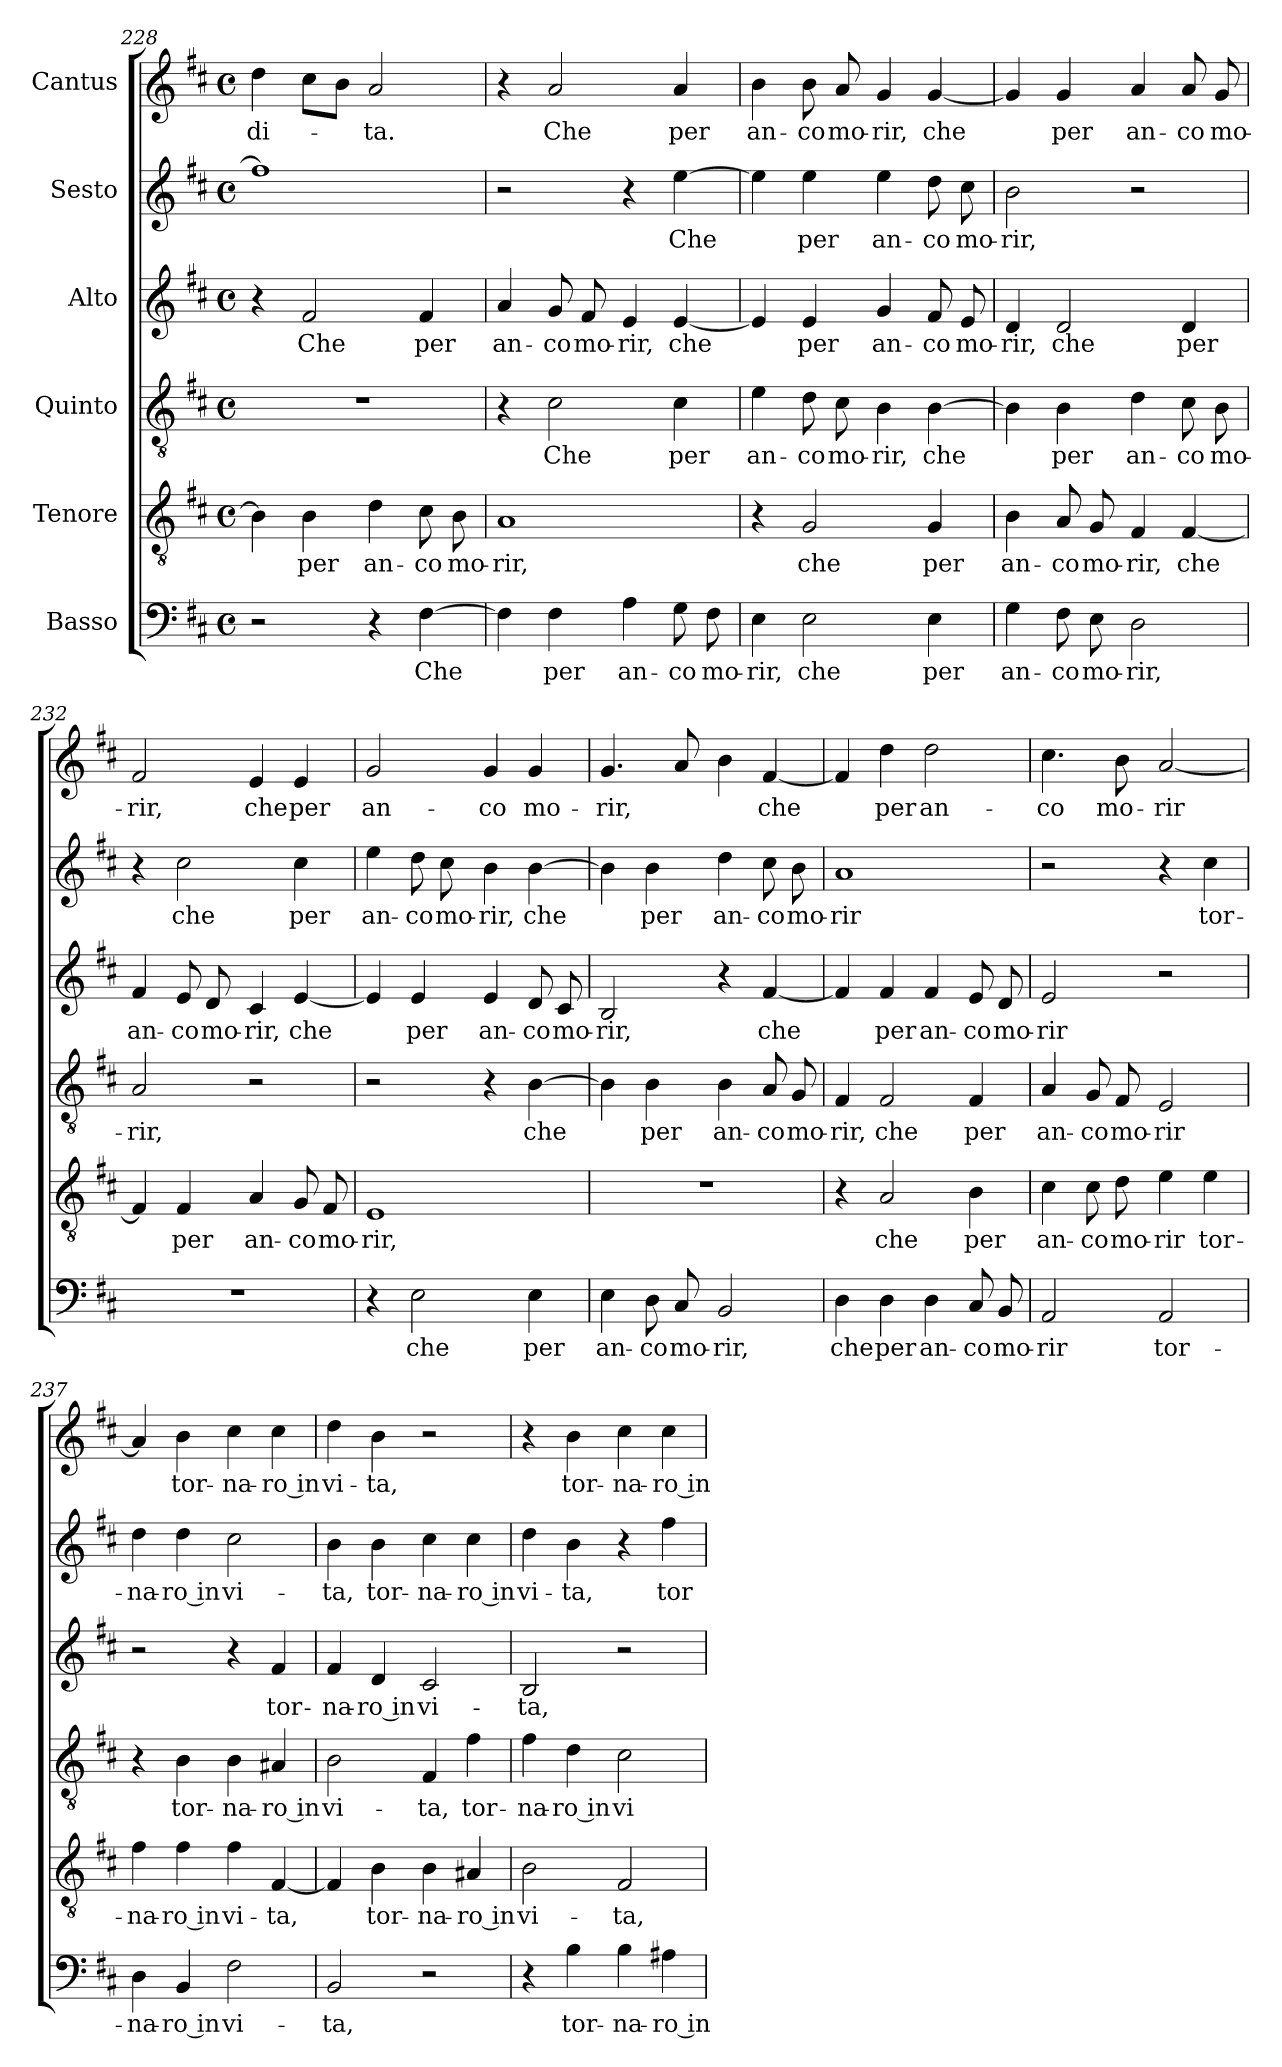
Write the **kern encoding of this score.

**kern	**text	**kern	**text	**kern	**text	**kern	**text	**kern	**text	**kern	**text
*part6	*part6	*part5	*part5	*part4	*part4	*part3	*part3	*part2	*part2	*part1	*part1
*staff6	*staff6	*staff5	*staff5	*staff4	*staff4	*staff3	*staff3	*staff2	*staff2	*staff1	*staff1
*I"Basso	*	*I"Tenore	*	*I"Quinto	*	*I"Alto	*	*I"Sesto	*	*I"Cantus	*
*clefF4	*	*clefGv2	*	*clefGv2	*	*clefG2	*	*clefG2	*	*clefG2	*
*k[f#c#]	*	*k[f#c#]	*	*k[f#c#]	*	*k[f#c#]	*	*k[f#c#]	*	*k[f#c#]	*
*D:	*	*D:	*	*D:	*	*D:	*	*D:	*	*D:	*
*M4/4	*	*M4/4	*	*M4/4	*	*M4/4	*	*M4/4	*	*M4/4	*
*met(c)	*	*met(c)	*	*met(c)	*	*met(c)	*	*met(c)	*	*met(c)	*
=228	=228	=228	=228	=228	=228	=228	=228	=228	=228	=228	=228
!	!	!	!	!	!	!	!	!	!	!	!LO:LY:b
2r	.	4B\]	.	1r	.	4r	.	1ff#]	.	4dd\	-di-
!	!	!	!LO:LY:b	!	!	!	!LO:LY:b	!	!	!	!
.	.	4B\	per	.	.	2f#/	Che	.	.	8cc#\L	.
.	.	.	.	.	.	.	.	.	.	8b\J	.
!	!	!	!LO:LY:b	!	!	!	!	!	!	!	!LO:LY:b
4r	.	4d\	an-	.	.	.	.	.	.	2a/	-ta.
!	!LO:LY:b	!	!LO:LY:b	!	!	!	!LO:LY:b	!	!	!	!
[4F#\	Che	8c#\	-co	.	.	4f#/	per	.	.	.	.
!	!	!	!LO:LY:b	!	!	!	!	!	!	!	!
.	.	8B\	mo-	.	.	.	.	.	.	.	.
!!LO:PB:g=z
=229	=229	=229	=229	=229	=229	=229	=229	=229	=229	=229	=229
!	!	!	!LO:LY:b	!	!	!	!LO:LY:b	!	!	!	!
4F#\]	.	1A	-rir,	4r	.	4a/	an-	2r	.	4r	.
!	!LO:LY:b	!	!	!	!LO:LY:b	!	!LO:LY:b	!	!	!	!LO:LY:b
4F#\	per	.	.	2c#\	Che	8g/	-co	.	.	2a/	Che
!	!	!	!	!	!	!	!LO:LY:b	!	!	!	!
.	.	.	.	.	.	8f#/	mo-	.	.	.	.
!	!LO:LY:b	!	!	!	!	!	!LO:LY:b	!	!	!	!
4A\	an-	.	.	.	.	4e/	-rir,	4r	.	.	.
!	!LO:LY:b	!	!	!	!LO:LY:b	!	!LO:LY:b	!	!LO:LY:b	!	!LO:LY:b
8G\	-co	.	.	4c#\	per	[4e/	che	[4ee\	Che	4a/	per
!	!LO:LY:b	!	!	!	!	!	!	!	!	!	!
8F#\	mo-	.	.	.	.	.	.	.	.	.	.
=230	=230	=230	=230	=230	=230	=230	=230	=230	=230	=230	=230
!	!LO:LY:b	!	!	!	!LO:LY:b	!	!	!	!	!	!LO:LY:b
4E\	-rir,	4r	.	4e\	an-	4e/]	.	4ee\]	.	4b\	an-
!	!LO:LY:b	!	!LO:LY:b	!	!LO:LY:b	!	!LO:LY:b	!	!LO:LY:b	!	!LO:LY:b
2E\	che	2G/	che	8d\	-co	4e/	per	4ee\	per	8b\	-co
!	!	!	!	!	!LO:LY:b	!	!	!	!	!	!LO:LY:b
.	.	.	.	8c#\	mo-	.	.	.	.	8a/	mo-
!	!	!	!	!	!LO:LY:b	!	!LO:LY:b	!	!LO:LY:b	!	!LO:LY:b
.	.	.	.	4B\	-rir,	4g/	an-	4ee\	an-	4g/	-rir,
!	!LO:LY:b	!	!LO:LY:b	!	!LO:LY:b	!	!LO:LY:b	!	!LO:LY:b	!	!LO:LY:b
4E\	per	4G/	per	[4B\	che	8f#/	-co	8dd\	-co	[4g/	che
!	!	!	!	!	!	!	!LO:LY:b	!	!LO:LY:b	!	!
.	.	.	.	.	.	8e/	mo-	8cc#\	mo-	.	.
=231	=231	=231	=231	=231	=231	=231	=231	=231	=231	=231	=231
!	!LO:LY:b	!	!LO:LY:b	!	!	!	!LO:LY:b	!	!LO:LY:b	!	!
4G\	an-	4B\	an-	4B\]	.	4d/	-rir,	2b\	-rir,	4g/]	.
!	!LO:LY:b	!	!LO:LY:b	!	!LO:LY:b	!	!LO:LY:b	!	!	!	!LO:LY:b
8F#\	-co	8A/	-co	4B\	per	2d/	che	.	.	4g/	per
!	!LO:LY:b	!	!LO:LY:b	!	!	!	!	!	!	!	!
8E\	mo-	8G/	mo-	.	.	.	.	.	.	.	.
!	!LO:LY:b	!	!LO:LY:b	!	!LO:LY:b	!	!	!	!	!	!LO:LY:b
2D\	-rir,	4F#/	-rir,	4d\	an-	.	.	2r	.	4a/	an-
!	!	!	!LO:LY:b	!	!LO:LY:b	!	!LO:LY:b	!	!	!	!LO:LY:b
.	.	[4F#/	che	8c#\	-co	4d/	per	.	.	8a/	-co
!	!	!	!	!	!LO:LY:b	!	!	!	!	!	!LO:LY:b
.	.	.	.	8B\	mo-	.	.	.	.	8g/	mo-
=232	=232	=232	=232	=232	=232	=232	=232	=232	=232	=232	=232
!	!	!	!	!	!LO:LY:b	!	!LO:LY:b	!	!	!	!LO:LY:b
1r	.	4F#/]	.	2A/	-rir,	4f#/	an-	4r	.	2f#/	-rir,
!	!	!	!LO:LY:b	!	!	!	!LO:LY:b	!	!LO:LY:b	!	!
.	.	4F#/	per	.	.	8e/	-co	2cc#\	che	.	.
!	!	!	!	!	!	!	!LO:LY:b	!	!	!	!
.	.	.	.	.	.	8d/	mo-	.	.	.	.
!	!	!	!LO:LY:b	!	!	!	!LO:LY:b	!	!	!	!LO:LY:b
.	.	4A/	an-	2r	.	4c#/	-rir,	.	.	4e/	che
!	!	!	!LO:LY:b	!	!	!	!LO:LY:b	!	!LO:LY:b	!	!LO:LY:b
.	.	8G/	-co	.	.	[4e/	che	4cc#\	per	4e/	per
!	!	!	!LO:LY:b	!	!	!	!	!	!	!	!
.	.	8F#/	mo-	.	.	.	.	.	.	.	.
=233	=233	=233	=233	=233	=233	=233	=233	=233	=233	=233	=233
!	!	!	!LO:LY:b	!	!	!	!	!	!LO:LY:b	!	!LO:LY:b
4r	.	1E	-rir,	2r	.	4e/]	.	4ee\	an-	2g/	an-
!	!LO:LY:b	!	!	!	!	!	!LO:LY:b	!	!LO:LY:b	!	!
2E\	che	.	.	.	.	4e/	per	8dd\	-co	.	.
!	!	!	!	!	!	!	!	!	!LO:LY:b	!	!
.	.	.	.	.	.	.	.	8cc#\	mo-	.	.
!	!	!	!	!	!	!	!LO:LY:b	!	!LO:LY:b	!	!LO:LY:b
.	.	.	.	4r	.	4e/	an-	4b\	-rir,	4g/	-co
!	!LO:LY:b	!	!	!	!LO:LY:b	!	!LO:LY:b	!	!LO:LY:b	!	!LO:LY:b
4E\	per	.	.	[4B\	che	8d/	-co	[4b\	che	4g/	mo-
!	!	!	!	!	!	!	!LO:LY:b	!	!	!	!
.	.	.	.	.	.	8c#/	mo-	.	.	.	.
!!LO:LB:g=z
=234	=234	=234	=234	=234	=234	=234	=234	=234	=234	=234	=234
!	!LO:LY:b	!	!	!	!	!	!LO:LY:b	!	!	!	!LO:LY:b
4E\	an-	1r	.	4B\]	.	2B/	-rir,	4b\]	.	4.g/	-rir,
!	!LO:LY:b	!	!	!	!LO:LY:b	!	!	!	!LO:LY:b	!	!
8D\	-co	.	.	4B\	per	.	.	4b\	per	.	.
!	!LO:LY:b	!	!	!	!	!	!	!	!	!	!
8C#/	mo-	.	.	.	.	.	.	.	.	8a/	.
!	!LO:LY:b	!	!	!	!LO:LY:b	!	!	!	!LO:LY:b	!	!
2BB/	-rir,	.	.	4B\	an-	4r	.	4dd\	an-	4b\	.
!	!	!	!	!	!LO:LY:b	!	!LO:LY:b	!	!LO:LY:b	!	!LO:LY:b
.	.	.	.	8A/	-co	[4f#/	che	8cc#\	-co	[4f#/	che
!	!	!	!	!	!LO:LY:b	!	!	!	!LO:LY:b	!	!
.	.	.	.	8G/	mo-	.	.	8b\	mo-	.	.
=235	=235	=235	=235	=235	=235	=235	=235	=235	=235	=235	=235
!	!LO:LY:b	!	!	!	!LO:LY:b	!	!	!	!LO:LY:b	!	!
4D\	che	4r	.	4F#/	-rir,	4f#/]	.	1a	-rir	4f#/]	.
!	!LO:LY:b	!	!LO:LY:b	!	!LO:LY:b	!	!LO:LY:b	!	!	!	!LO:LY:b
4D\	per	2A/	che	2F#/	che	4f#/	per	.	.	4dd\	per
!	!LO:LY:b	!	!	!	!	!	!LO:LY:b	!	!	!	!LO:LY:b
4D\	an-	.	.	.	.	4f#/	an-	.	.	2dd\	an-
!	!LO:LY:b	!	!LO:LY:b	!	!LO:LY:b	!	!LO:LY:b	!	!	!	!
8C#/	-co	4B\	per	4F#/	per	8e/	-co	.	.	.	.
!	!LO:LY:b	!	!	!	!	!	!LO:LY:b	!	!	!	!
8BB/	mo-	.	.	.	.	8d/	mo-	.	.	.	.
=236	=236	=236	=236	=236	=236	=236	=236	=236	=236	=236	=236
!	!LO:LY:b	!	!LO:LY:b	!	!LO:LY:b	!	!LO:LY:b	!	!	!	!LO:LY:b
2AA/	-rir	4c#\	an-	4A/	an-	2e/	-rir	2r	.	4.cc#\	-co
!	!	!	!LO:LY:b	!	!LO:LY:b	!	!	!	!	!	!
.	.	8c#\	-co	8G/	-co	.	.	.	.	.	.
!	!	!	!LO:LY:b	!	!LO:LY:b	!	!	!	!	!	!LO:LY:b
.	.	8d\	mo-	8F#/	mo-	.	.	.	.	8b\	mo-
!	!LO:LY:b	!	!LO:LY:b	!	!LO:LY:b	!	!	!	!	!	!LO:LY:b
2AA/	tor-	4e\	-rir	2E/	-rir	2r	.	4r	.	[2a/	-rir
!	!	!	!LO:LY:b	!	!	!	!	!	!LO:LY:b	!	!
.	.	4e\	tor-	.	.	.	.	4cc#\	tor-	.	.
=237	=237	=237	=237	=237	=237	=237	=237	=237	=237	=237	=237
!	!LO:LY:b	!	!LO:LY:b	!	!	!	!	!	!LO:LY:b	!	!
4D\	-na-	4f#\	-na-	4r	.	2r	.	4dd\	-na-	4a/]	.
!	!LO:LY:b	!	!LO:LY:b	!	!LO:LY:b	!	!	!	!LO:LY:b	!	!LO:LY:b
4BB/	-ro in	4f#\	-ro in	4B\	tor-	.	.	4dd\	-ro in	4b\	tor-
!	!LO:LY:b	!	!LO:LY:b	!	!LO:LY:b	!	!	!	!LO:LY:b	!	!LO:LY:b
2F#\	vi-	4f#\	vi-	4B\	-na-	4r	.	2cc#\	vi-	4cc#\	-na-
!	!	!	!LO:LY:b	!	!LO:LY:b	!	!LO:LY:b	!	!	!	!LO:LY:b
.	.	[4F#/	-ta,	4A#X/	-ro in	4f#/	tor-	.	.	4cc#\	-ro in
=238	=238	=238	=238	=238	=238	=238	=238	=238	=238	=238	=238
!	!LO:LY:b	!	!	!	!LO:LY:b	!	!LO:LY:b	!	!LO:LY:b	!	!LO:LY:b
2BB/	-ta,	4F#/]	.	2B\	vi-	4f#/	-na-	4b\	-ta,	4dd\	vi-
!	!	!	!LO:LY:b	!	!	!	!LO:LY:b	!	!LO:LY:b	!	!LO:LY:b
.	.	4B\	tor-	.	.	4d/	-ro in	4b\	tor-	4b\	-ta,
!	!	!	!LO:LY:b	!	!LO:LY:b	!	!LO:LY:b	!	!LO:LY:b	!	!
2r	.	4B\	-na-	4F#/	-ta,	2c#/	vi-	4cc#\	-na-	2r	.
!	!	!	!LO:LY:b	!	!LO:LY:b	!	!	!	!LO:LY:b	!	!
.	.	4A#X/	-ro in	4f#\	tor-	.	.	4cc#\	-ro in	.	.
!!LO:PB:g=z
=239	=239	=239	=239	=239	=239	=239	=239	=239	=239	=239	=239
!	!	!	!LO:LY:b	!	!LO:LY:b	!	!LO:LY:b	!	!LO:LY:b	!	!
4r	.	2B\	vi-	4f#\	-na-	2B/	-ta,	4dd\	vi-	4r	.
!	!LO:LY:b	!	!	!	!LO:LY:b	!	!	!	!LO:LY:b	!	!LO:LY:b
4B\	tor-	.	.	4d\	-ro in	.	.	4b\	-ta,	4b\	tor-
!	!LO:LY:b	!	!LO:LY:b	!	!LO:LY:b	!	!	!	!	!	!LO:LY:b
4B\	-na-	2F#/	-ta,	2c#\	vi-	2r	.	4r	.	4cc#\	-na-
!	!LO:LY:b	!	!	!	!	!	!	!	!LO:LY:b	!	!LO:LY:b
4A#X\	-ro in	.	.	.	.	.	.	4ff#\	tor-	4cc#\	-ro in
=	=	=	=	=	=	=	=	=	=	=	=
*-	*-	*-	*-	*-	*-	*-	*-	*-	*-	*-	*-
